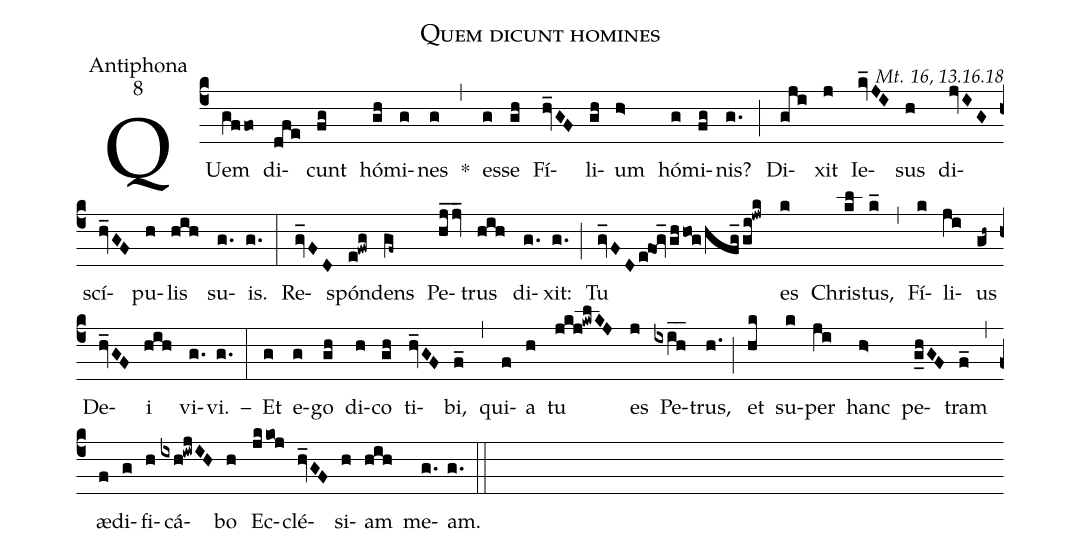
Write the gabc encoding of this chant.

name:Quem dicunt homines;
office-part:Antiphona;
mode:8;
commentary:Mt. 16, 13.16.18;
%%
(c4)
QUem(gffo>) di(dfe)cunt(fg) hó(gh)mi(g)nes(g) *(,)
es(g)se(gh) Fí(hv_GF)li(gh)um(h>) hó(g)mi(fg)nis?(g.) (;)
Di(gji)xit(j) Ie(kv_JI)sus(h) di(jvIG)scí(hv_GF)pu(h)lis(hih) su(g.)is.(g.) (:)
Re(gv_FD)spón(e!fwg)dens(gf~) Pe(hj_jv_)trus(hih) di(g.)xit:(g.) (;)
Tu(gv_FD/efOg_ghho!g/hfg_gi!jwk) es(k) Chris(kl)tus,(k_) (,)
Fí(k)li(ji)us(gh~) De(hv_GF)i(hih) vi(g.)vi.(g.) –(:)
Et(g) e(g)go(gh) di(h)co(gh) ti(hv_GF)bi,(f_) (,)
qui(f)a(h) tu(jkj!kwlKJ) es(j) Pe(ixih__)trus,(h.) (;)
et(hk) su(k)per(ji) hanc(h>) pe(g_hGF)tram(f_) (,)
æ(f)di(g)fi(h)cá(ixh!iwjIH)bo(h) Ec(jkko!j)clé(hv_GF)si(h)am(hih) me(g.)am.(g.) (::)
